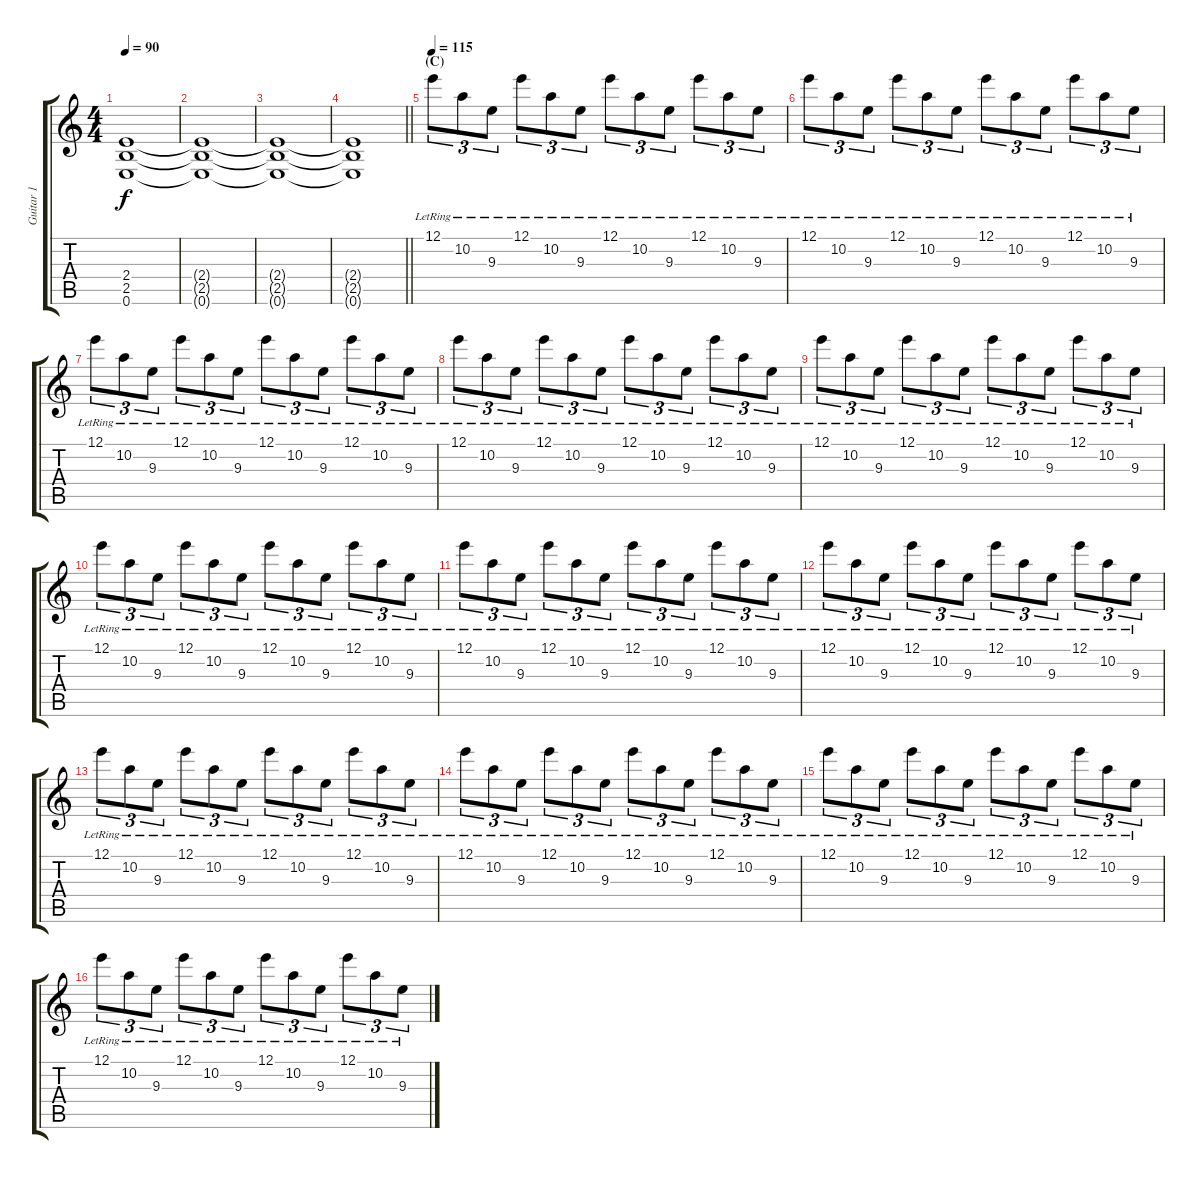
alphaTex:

\track ("Guitar 1" "Guitar 1") {instrument overdrivenguitar}
\staff {score tabs}
\tuning (E4 B3 G3 D3 A2 E2) {hide}
\ts (4 4)
\tempo 90
\clef g2
\ks c
(2.4 2.5 0.6).1{dy f volume 2} |
(2.4{t} 2.5{t} 0.6{t}).1 |
(2.4{t} 2.5{t} 0.6{t}).1 |
\barLineRight lightlight
(2.4{t} 2.5{t} 0.6{t}).1 |
\section ("" "(C)")
\tempo 115
12.1{lr}.8{tu (3 2) volume 1 instrument electricguitarjazz} 10.2{lr}.8{tu (3 2) volume 4} 9.3{lr}.8{tu (3 2)} 12.1{lr}.8{tu (3 2)} 10.2{lr}.8{tu (3 2)} 9.3{lr}.8{tu (3 2)} 12.1{lr}.8{tu (3 2)} 10.2{lr}.8{tu (3 2)} 9.3{lr}.8{tu (3 2)} 12.1{lr}.8{tu (3 2)} 10.2{lr}.8{tu (3 2)} 9.3{lr}.8{tu (3 2)} |
12.1{lr}.8{tu (3 2)} 10.2{lr}.8{tu (3 2)} 9.3{lr}.8{tu (3 2)} 12.1{lr}.8{tu (3 2)} 10.2{lr}.8{tu (3 2)} 9.3{lr}.8{tu (3 2)} 12.1{lr}.8{tu (3 2)} 10.2{lr}.8{tu (3 2)} 9.3{lr}.8{tu (3 2)} 12.1{lr}.8{tu (3 2)} 10.2{lr}.8{tu (3 2)} 9.3{lr}.8{tu (3 2)} |
12.1{lr}.8{tu (3 2)} 10.2{lr}.8{tu (3 2)} 9.3{lr}.8{tu (3 2)} 12.1{lr}.8{tu (3 2)} 10.2{lr}.8{tu (3 2)} 9.3{lr}.8{tu (3 2)} 12.1{lr}.8{tu (3 2)} 10.2{lr}.8{tu (3 2)} 9.3{lr}.8{tu (3 2)} 12.1{lr}.8{tu (3 2)} 10.2{lr}.8{tu (3 2)} 9.3{lr}.8{tu (3 2)} |
12.1{lr}.8{tu (3 2)} 10.2{lr}.8{tu (3 2)} 9.3{lr}.8{tu (3 2)} 12.1{lr}.8{tu (3 2)} 10.2{lr}.8{tu (3 2)} 9.3{lr}.8{tu (3 2)} 12.1{lr}.8{tu (3 2)} 10.2{lr}.8{tu (3 2)} 9.3{lr}.8{tu (3 2)} 12.1{lr}.8{tu (3 2)} 10.2{lr}.8{tu (3 2)} 9.3{lr}.8{tu (3 2)} |
12.1{lr}.8{tu (3 2) volume 7} 10.2{lr}.8{tu (3 2)} 9.3{lr}.8{tu (3 2)} 12.1{lr}.8{tu (3 2)} 10.2{lr}.8{tu (3 2)} 9.3{lr}.8{tu (3 2)} 12.1{lr}.8{tu (3 2)} 10.2{lr}.8{tu (3 2)} 9.3{lr}.8{tu (3 2)} 12.1{lr}.8{tu (3 2)} 10.2{lr}.8{tu (3 2)} 9.3{lr}.8{tu (3 2)} |
12.1{lr}.8{tu (3 2)} 10.2{lr}.8{tu (3 2)} 9.3{lr}.8{tu (3 2)} 12.1{lr}.8{tu (3 2)} 10.2{lr}.8{tu (3 2)} 9.3{lr}.8{tu (3 2)} 12.1{lr}.8{tu (3 2)} 10.2{lr}.8{tu (3 2)} 9.3{lr}.8{tu (3 2)} 12.1{lr}.8{tu (3 2)} 10.2{lr}.8{tu (3 2)} 9.3{lr}.8{tu (3 2)} |
12.1{lr}.8{tu (3 2)} 10.2{lr}.8{tu (3 2)} 9.3{lr}.8{tu (3 2)} 12.1{lr}.8{tu (3 2)} 10.2{lr}.8{tu (3 2)} 9.3{lr}.8{tu (3 2)} 12.1{lr}.8{tu (3 2)} 10.2{lr}.8{tu (3 2)} 9.3{lr}.8{tu (3 2)} 12.1{lr}.8{tu (3 2)} 10.2{lr}.8{tu (3 2)} 9.3{lr}.8{tu (3 2)} |
12.1{lr}.8{tu (3 2)} 10.2{lr}.8{tu (3 2)} 9.3{lr}.8{tu (3 2)} 12.1{lr}.8{tu (3 2)} 10.2{lr}.8{tu (3 2)} 9.3{lr}.8{tu (3 2)} 12.1{lr}.8{tu (3 2)} 10.2{lr}.8{tu (3 2)} 9.3{lr}.8{tu (3 2)} 12.1{lr}.8{tu (3 2)} 10.2{lr}.8{tu (3 2)} 9.3{lr}.8{tu (3 2)} |
12.1{lr}.8{tu (3 2)} 10.2{lr}.8{tu (3 2)} 9.3{lr}.8{tu (3 2)} 12.1{lr}.8{tu (3 2)} 10.2{lr}.8{tu (3 2)} 9.3{lr}.8{tu (3 2)} 12.1{lr}.8{tu (3 2)} 10.2{lr}.8{tu (3 2)} 9.3{lr}.8{tu (3 2)} 12.1{lr}.8{tu (3 2)} 10.2{lr}.8{tu (3 2)} 9.3{lr}.8{tu (3 2)} |
12.1{lr}.8{tu (3 2)} 10.2{lr}.8{tu (3 2)} 9.3{lr}.8{tu (3 2)} 12.1{lr}.8{tu (3 2)} 10.2{lr}.8{tu (3 2)} 9.3{lr}.8{tu (3 2)} 12.1{lr}.8{tu (3 2)} 10.2{lr}.8{tu (3 2)} 9.3{lr}.8{tu (3 2)} 12.1{lr}.8{tu (3 2)} 10.2{lr}.8{tu (3 2)} 9.3{lr}.8{tu (3 2)} |
12.1{lr}.8{tu (3 2)} 10.2{lr}.8{tu (3 2)} 9.3{lr}.8{tu (3 2)} 12.1{lr}.8{tu (3 2)} 10.2{lr}.8{tu (3 2)} 9.3{lr}.8{tu (3 2)} 12.1{lr}.8{tu (3 2)} 10.2{lr}.8{tu (3 2)} 9.3{lr}.8{tu (3 2)} 12.1{lr}.8{tu (3 2)} 10.2{lr}.8{tu (3 2)} 9.3{lr}.8{tu (3 2)} |
12.1{lr}.8{tu (3 2)} 10.2{lr}.8{tu (3 2)} 9.3{lr}.8{tu (3 2)} 12.1{lr}.8{tu (3 2)} 10.2{lr}.8{tu (3 2)} 9.3{lr}.8{tu (3 2)} 12.1{lr}.8{tu (3 2)} 10.2{lr}.8{tu (3 2)} 9.3{lr}.8{tu (3 2)} 12.1{lr}.8{tu (3 2)} 10.2{lr}.8{tu (3 2)} 9.3{lr}.8{tu (3 2)}
